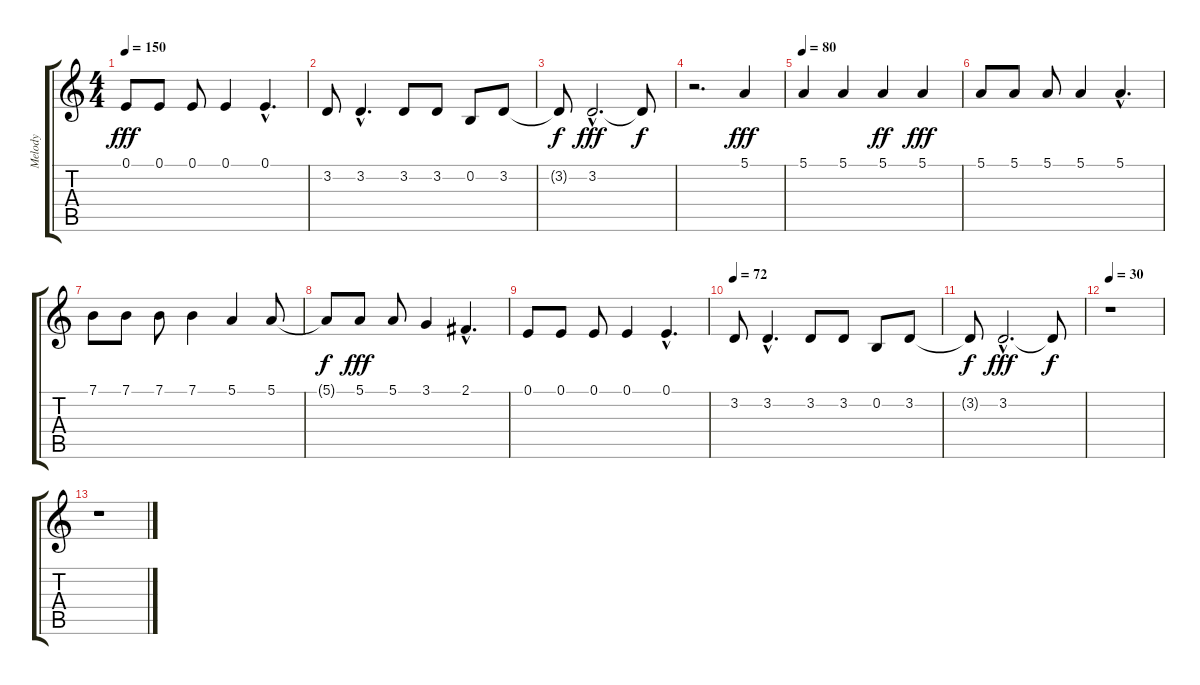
\track ("Melody" "Melody") {instrument drawbarorgan}
\staff {score tabs}
\tuning (E4 B3 G3 D3 A2 E2) {hide}
\ts (4 4)
\tempo 150
\clef g2
\ks c
0.1.8{dy fff} 0.1.8 0.1.8 0.1.4 0.1{hac}.4{d} |
3.2.8 3.2{hac}.4{d} 3.2.8 3.2.8 0.2.8 3.2.8 |
3.2{t}.8{dy f} 3.2{hac}.2{d dy fff} 3.2{t}.8{dy f} |
r.2{d} 5.1.4{dy fff} |
\tempo 80
5.1.4 5.1.4 5.1.4{dy ff} 5.1.4{dy fff} |
5.1.8 5.1.8 5.1.8 5.1.4 5.1{hac}.4{d} |
7.1.8 7.1.8 7.1.8 7.1.4 5.1.4 5.1.8 |
5.1{t}.8{dy f} 5.1.8{dy fff} 5.1.8 3.1.4 2.1{hac}.4{d} |
0.1.8 0.1.8 0.1.8 0.1.4 0.1{hac}.4{d} |
\tempo 72
3.2.8 3.2{hac}.4{d} 3.2.8 3.2.8 0.2.8 3.2.8 |
3.2{t}.8{dy f} 3.2{hac}.2{d dy fff} 3.2{t}.8{dy f} |
\tempo 30
r.1 |
r.1
